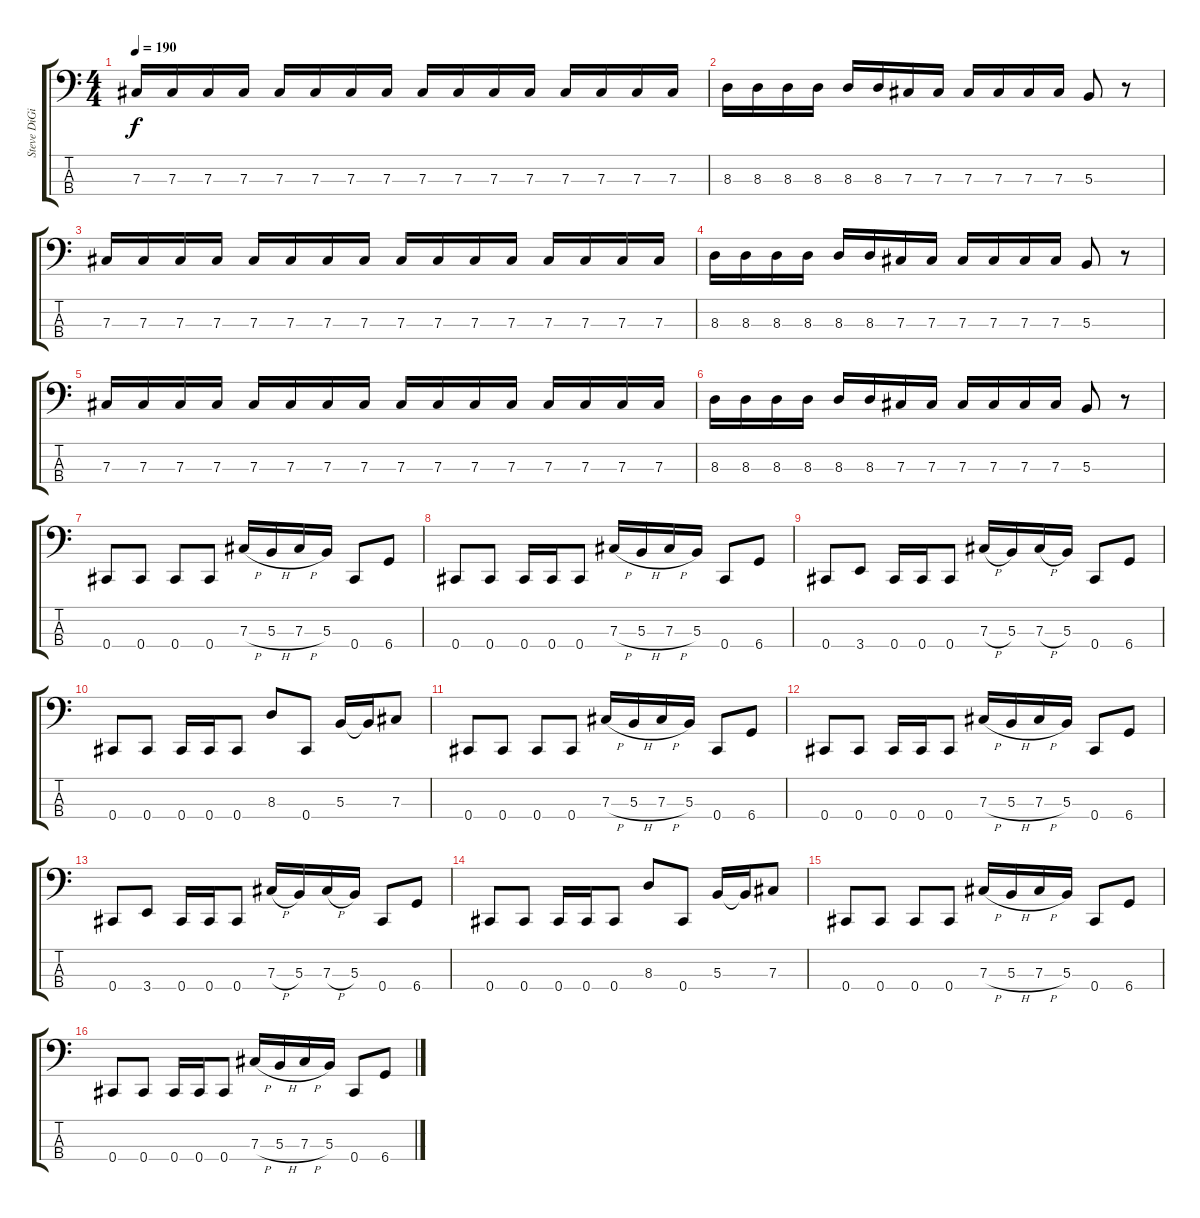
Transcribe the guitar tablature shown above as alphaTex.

\track ("Steve DiGiorgio" "Steve DiGi") {instrument electricbassfinger}
\staff {score tabs}
\tuning (E2 B1 Gb1 Db1) {hide}
\ts (4 4)
\tempo 190
\clef f4
\ks c
7.3.16{dy f} 7.3.16 7.3.16 7.3.16 7.3.16 7.3.16 7.3.16 7.3.16 7.3.16 7.3.16 7.3.16 7.3.16 7.3.16 7.3.16 7.3.16 7.3.16 |
8.3.16 8.3.16 8.3.16 8.3.16 8.3.16 8.3.16 7.3.16 7.3.16 7.3.16 7.3.16 7.3.16 7.3.16 5.3.8 r.8 |
7.3.16 7.3.16 7.3.16 7.3.16 7.3.16 7.3.16 7.3.16 7.3.16 7.3.16 7.3.16 7.3.16 7.3.16 7.3.16 7.3.16 7.3.16 7.3.16 |
8.3.16 8.3.16 8.3.16 8.3.16 8.3.16 8.3.16 7.3.16 7.3.16 7.3.16 7.3.16 7.3.16 7.3.16 5.3.8 r.8 |
7.3.16 7.3.16 7.3.16 7.3.16 7.3.16 7.3.16 7.3.16 7.3.16 7.3.16 7.3.16 7.3.16 7.3.16 7.3.16 7.3.16 7.3.16 7.3.16 |
8.3.16 8.3.16 8.3.16 8.3.16 8.3.16 8.3.16 7.3.16 7.3.16 7.3.16 7.3.16 7.3.16 7.3.16 5.3.8 r.8 |
0.4.8 0.4.8 0.4.8 0.4.8 7.3{h}.16 5.3{h}.16 7.3{h}.16 5.3.16 0.4.8 6.4.8 |
0.4.8 0.4.8 0.4.16 0.4.16 0.4.8 7.3{h}.16 5.3{h}.16 7.3{h}.16 5.3.16 0.4.8 6.4.8 |
0.4.8 3.4.8 0.4.16 0.4.16 0.4.8 7.3{h}.16 5.3.16 7.3{h}.16 5.3.16 0.4.8 6.4.8 |
0.4.8 0.4.8 0.4.16 0.4.16 0.4.8 8.3.8 0.4.8 5.3.16 5.3{t}.16 7.3.8 |
0.4.8 0.4.8 0.4.8 0.4.8 7.3{h}.16 5.3{h}.16 7.3{h}.16 5.3.16 0.4.8 6.4.8 |
0.4.8 0.4.8 0.4.16 0.4.16 0.4.8 7.3{h}.16 5.3{h}.16 7.3{h}.16 5.3.16 0.4.8 6.4.8 |
0.4.8 3.4.8 0.4.16 0.4.16 0.4.8 7.3{h}.16 5.3.16 7.3{h}.16 5.3.16 0.4.8 6.4.8 |
0.4.8 0.4.8 0.4.16 0.4.16 0.4.8 8.3.8 0.4.8 5.3.16 5.3{t}.16 7.3.8 |
0.4.8 0.4.8 0.4.8 0.4.8 7.3{h}.16 5.3{h}.16 7.3{h}.16 5.3.16 0.4.8 6.4.8 |
0.4.8 0.4.8 0.4.16 0.4.16 0.4.8 7.3{h}.16 5.3{h}.16 7.3{h}.16 5.3.16 0.4.8 6.4.8
